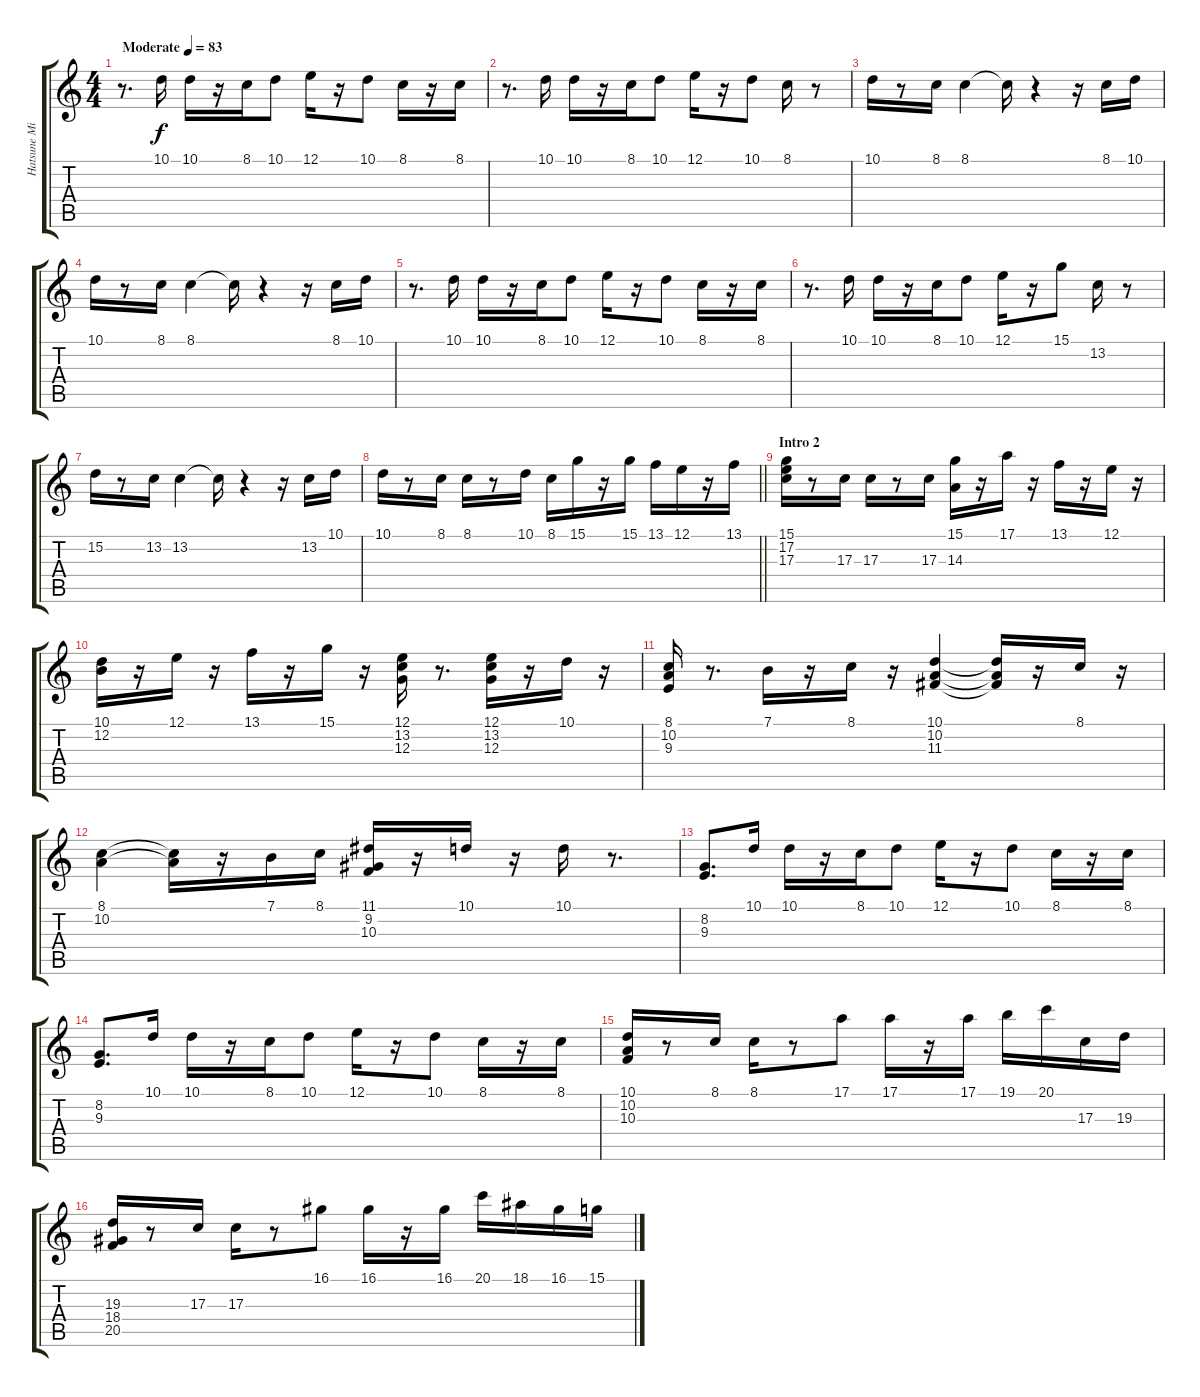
\track ("Hatsune Miku" "Hatsune Mi") {instrument lead1square}
\staff {score tabs}
\tuning (E4 B3 G3 D3 A2 E2) {hide}
\ts (4 4)
\tempo (83 "Moderate")
\clef g2
\ks c
r.8{d dy f instrument lead1square} 10.1.16 10.1.16 r.16 8.1.16 10.1.8 12.1.16 r.16 10.1.8 8.1.16 r.16 8.1.16 |
r.8{d} 10.1.16 10.1.16 r.16 8.1.16 10.1.8 12.1.16 r.16 10.1.8 8.1.16 r.8 |
10.1.16 r.8 8.1.16 8.1.4 8.1{t}.16 r.4 r.16 8.1.16 10.1.16 |
10.1.16 r.8 8.1.16 8.1.4 8.1{t}.16 r.4 r.16 8.1.16 10.1.16 |
r.8{d} 10.1.16 10.1.16 r.16 8.1.16 10.1.8 12.1.16 r.16 10.1.8 8.1.16 r.16 8.1.16 |
r.8{d} 10.1.16 10.1.16 r.16 8.1.16 10.1.8 12.1.16 r.16 15.1.8 13.2.16 r.8 |
15.2.16 r.8 13.2.16 13.2.4 13.2{t}.16 r.4 r.16 13.2.16 10.1.16 |
\barLineRight lightlight
10.1.16 r.8 8.1.16 8.1.16 r.8 10.1.16 8.1.16 15.1.16 r.16 15.1.16 13.1.16 12.1.16 r.16 13.1.16 |
\section ("" "Intro 2")
(15.1 17.2 17.3).16 r.8 17.3.16 17.3.16 r.8 17.3.16 (15.1 14.3).16 r.16 17.1.16 r.16 13.1.16 r.16 12.1.16 r.16 |
(10.1 12.2).16 r.16 12.1.16 r.16 13.1.16 r.16 15.1.16 r.16 (12.1 13.2 12.3).16 r.8{d} (12.1 13.2 12.3).16 r.16 10.1.16 r.16 |
(8.1 10.2 9.3).16 r.8{d} 7.1.16 r.16 8.1.16 r.16 (10.1 10.2 11.3).4 (10.1{t} 10.2{t} 11.3{t}).16 r.16 8.1.16 r.16 |
(8.1 10.2).4 (8.1{t} 10.2{t}).16 r.16 7.1.16 8.1.16 (11.1 9.2 10.3).16 r.16 10.1.16 r.16 10.1.16 r.8{d} |
(8.2 9.3).8{d} 10.1.16 10.1.16 r.16 8.1.16 10.1.8 12.1.16 r.16 10.1.8 8.1.16 r.16 8.1.16 |
(8.2 9.3).8{d} 10.1.16 10.1.16 r.16 8.1.16 10.1.8 12.1.16 r.16 10.1.8 8.1.16 r.16 8.1.16 |
(10.1 10.2 10.3).16 r.8 8.1.16 8.1.16 r.8 17.1.8 17.1.16 r.16 17.1.16 19.1.16 20.1.16 17.3.16 19.3.16 |
(19.3 18.4 20.5).16 r.8 17.3.16 17.3.16 r.8 16.1.8 16.1.16 r.16 16.1.16 20.1.16 18.1.16 16.1.16 15.1.16
